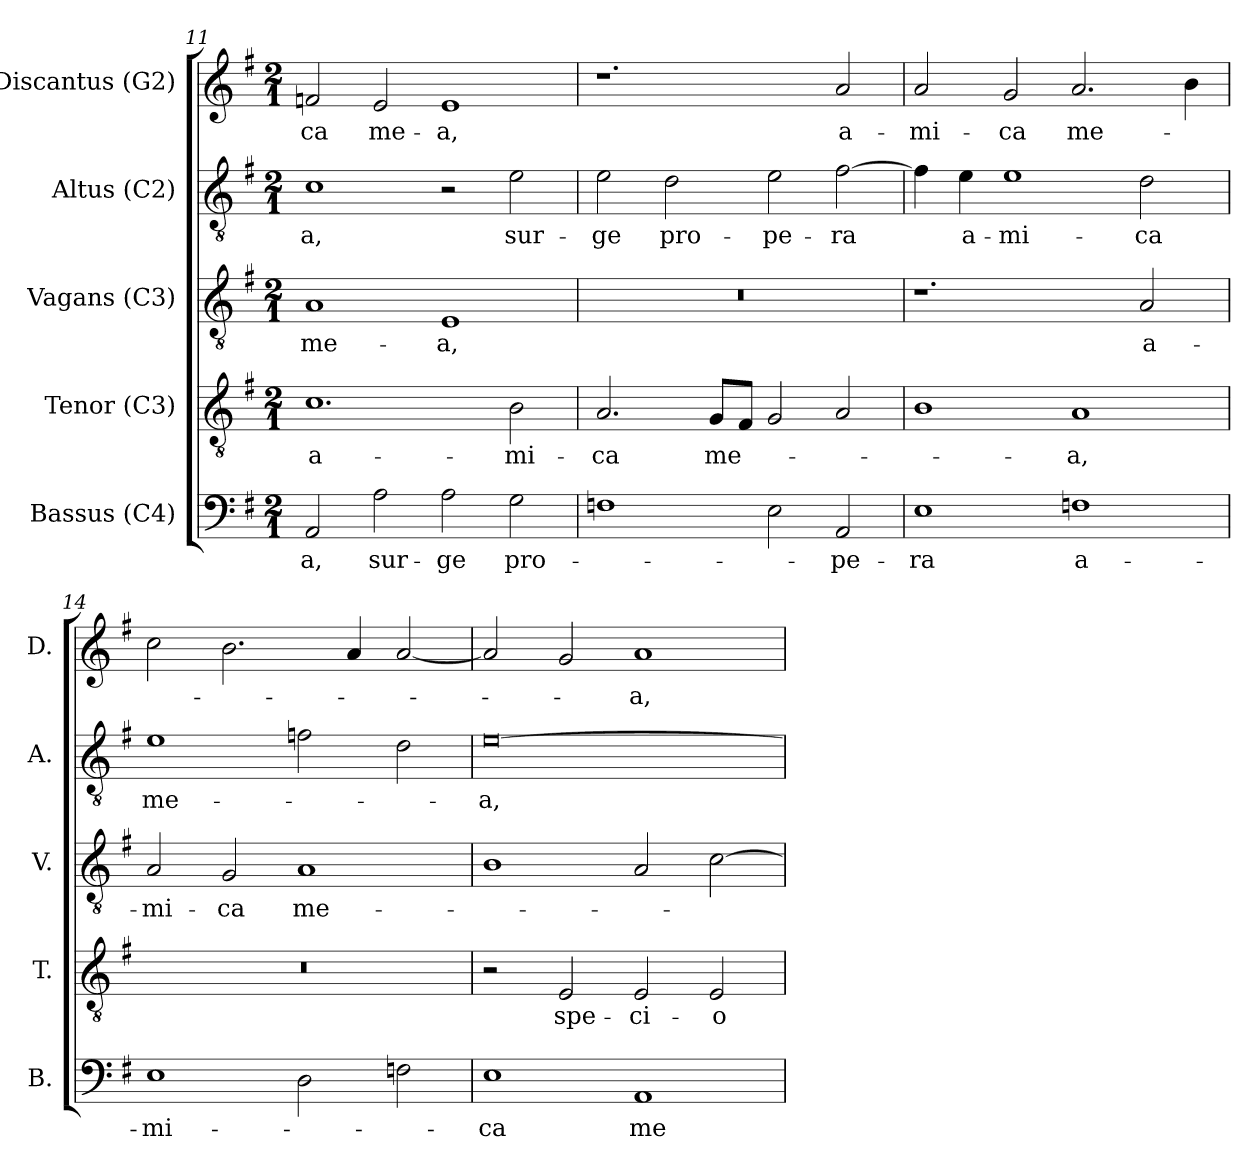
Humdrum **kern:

**kern	**text	**kern	**text	**kern	**text	**kern	**text	**kern	**text
*part5	*part5	*part4	*part4	*part3	*part3	*part2	*part2	*part1	*part1
*staff5	*staff5	*staff4	*staff4	*staff3	*staff3	*staff2	*staff2	*staff1	*staff1
*I"Bassus (C4)	*	*I"Tenor (C3)	*	*I"Vagans (C3)	*	*I"Altus (C2)	*	*I"Discantus (G2)	*
*I'B.	*	*I'T.	*	*I'V.	*	*I'A.	*	*I'D.	*
!!LO:LB:g=z
*clefF4	*	*clefGv2	*	*clefGv2	*	*clefGv2	*	*clefG2	*
*	*	*ITrd7c12	*	*ITrd7c12	*	*ITrd7c12	*	*	*
*k[f#]	*	*k[f#]	*	*k[f#]	*	*k[f#]	*	*k[f#]	*
*G:	*	*G:	*	*G:	*	*G:	*	*G:	*
*M2/1	*	*M2/1	*	*M2/1	*	*M2/1	*	*M2/1	*
=11	=11	=11	=11	=11	=11	=11	=11	=11	=11
!	!LO:LY:b:color=#000000	!	!	!	!	!	!	!	!
!	!	!	!LO:LY:b:color=#000000	!	!	!	!	!	!
!	!	!	!	!	!LO:LY:b:color=#000000	!	!	!	!
!	!	!	!	!	!	!	!LO:LY:b:color=#000000	!	!
!	!	!	!	!	!	!	!	!	!LO:LY:b:color=#000000
2AAi/	-a,	1.Ci	a-	1AAi	me-	1Ci	-a,	2fni/	-ca
!	!LO:LY:b:color=#000000	!	!	!	!	!	!	!	!
!	!	!	!	!	!	!	!	!	!LO:LY:b:color=#000000
2Ai\	sur-	.	.	.	.	.	.	2ei/	me-
!	!LO:LY:b:color=#000000	!	!	!	!	!	!	!	!
!	!	!	!	!	!LO:LY:b:color=#000000	!	!	!	!
!	!	!	!	!	!	!	!	!	!LO:LY:b:color=#000000
2Ai\	-ge	.	.	1EEi	-a,	2r	.	1ei	-a,
!	!LO:LY:b:color=#000000	!	!	!	!	!	!	!	!
!	!	!	!LO:LY:b:color=#000000	!	!	!	!	!	!
!	!	!	!	!	!	!	!LO:LY:b:color=#000000	!	!
2Gi\	pro-	2BBi\	-mi-	.	.	2Ei\	sur-	.	.
=12	=12	=12	=12	=12	=12	=12	=12	=12	=12
!	!	!	!LO:LY:b:color=#000000	!LO:N:vis=1	!	!	!	!	!
!	!	!	!	!	!	!	!LO:LY:b:color=#000000	!	!
1Fni	.	2.AAi/	-ca	0r	.	2Ei\	-ge	1.r	.
!	!	!	!	!	!	!	!LO:LY:b:color=#000000	!	!
.	.	.	.	.	.	2Di\	pro-	.	.
!	!	!	!LO:LY:b:color=#000000	!	!	!	!	!	!
.	.	8GGi/L	me-	.	.	.	.	.	.
.	.	8FF#i/J	.	.	.	.	.	.	.
!	!	!	!	!	!	!	!LO:LY:b:color=#000000	!	!
2Ei\	.	2GGi/	.	.	.	2Ei\	-pe-	.	.
!	!LO:LY:b:color=#000000	!	!	!	!	!	!	!	!
!	!	!	!	!	!	!	!LO:LY:b:color=#000000	!	!
!	!	!	!	!	!	!	!	!	!LO:LY:b:color=#000000
2AAi/	-pe-	2AAi/	.	.	.	[2F#i\	-ra	2ai/	a-
=13	=13	=13	=13	=13	=13	=13	=13	=13	=13
!	!LO:LY:b:color=#000000	!	!	!	!	!	!	!	!
!	!	!	!	!	!	!	!	!	!LO:LY:b:color=#000000
1Ei	-ra	1BBi	.	1.r	.	4F#i\]	.	2ai/	-mi-
!	!	!	!	!	!	!	!LO:LY:b:color=#000000	!	!
.	.	.	.	.	.	4Ei\	a-	.	.
!	!	!	!	!	!	!	!LO:LY:b:color=#000000	!	!
!	!	!	!	!	!	!	!	!	!LO:LY:b:color=#000000
.	.	.	.	.	.	1Ei	-mi-	2gi/	-ca
!	!LO:LY:b:color=#000000	!	!	!	!	!	!	!	!
!	!	!	!LO:LY:b:color=#000000	!	!	!	!	!	!
!	!	!	!	!	!	!	!	!	!LO:LY:b:color=#000000
1Fni	a-	1AAi	-a,	.	.	.	.	2.ai/	me-
!	!	!	!	!	!LO:LY:b:color=#000000	!	!	!	!
!	!	!	!	!	!	!	!LO:LY:b:color=#000000	!	!
.	.	.	.	2AAi/	a-	2Di\	-ca	.	.
.	.	.	.	.	.	.	.	4bi\	.
=14	=14	=14	=14	=14	=14	=14	=14	=14	=14
!	!LO:LY:b:color=#000000	!LO:N:vis=1	!	!	!	!	!	!	!
!	!	!	!	!	!LO:LY:b:color=#000000	!	!	!	!
!	!	!	!	!	!	!	!LO:LY:b:color=#000000	!	!
1Ei	-mi-	0r	.	2AAi/	-mi-	1Ei	me-	2cci\	.
!	!	!	!	!	!LO:LY:b:color=#000000	!	!	!	!
.	.	.	.	2GGi/	-ca	.	.	2.bi\	.
!	!	!	!	!	!LO:LY:b:color=#000000	!	!	!	!
2Di\	.	.	.	1AAi	me-	2Fi\	.	.	.
.	.	.	.	.	.	.	.	4ai/	.
2Fni\	.	.	.	.	.	2Di\	.	[2ai/	.
!!LO:PB:g=z
=15	=15	=15	=15	=15	=15	=15	=15	=15	=15
!	!LO:LY:b:color=#000000	!	!	!	!	!	!	!	!
!	!	!	!	!	!	!	!LO:LY:b:color=#000000	!	!
1Ei	-ca	2r	.	1BBi	.	[0Ei	-a,	2ai/]	.
!	!	!	!LO:LY:b:color=#000000	!	!	!	!	!	!
.	.	2EEi/	spe-	.	.	.	.	2gi/	.
!	!LO:LY:b:color=#000000	!	!	!	!	!	!	!	!
!	!	!	!LO:LY:b:color=#000000	!	!	!	!	!	!
!	!	!	!	!	!	!	!	!	!LO:LY:b:color=#000000
1AAi	me-	2EEi/	-ci-	2AAi/	.	.	.	1ai	-a,
!	!	!	!LO:LY:b:color=#000000	!	!	!	!	!	!
.	.	2EEi/	-o-	[2Ci\	.	.	.	.	.
=	=	=	=	=	=	=	=	=	=
*-	*-	*-	*-	*-	*-	*-	*-	*-	*-
